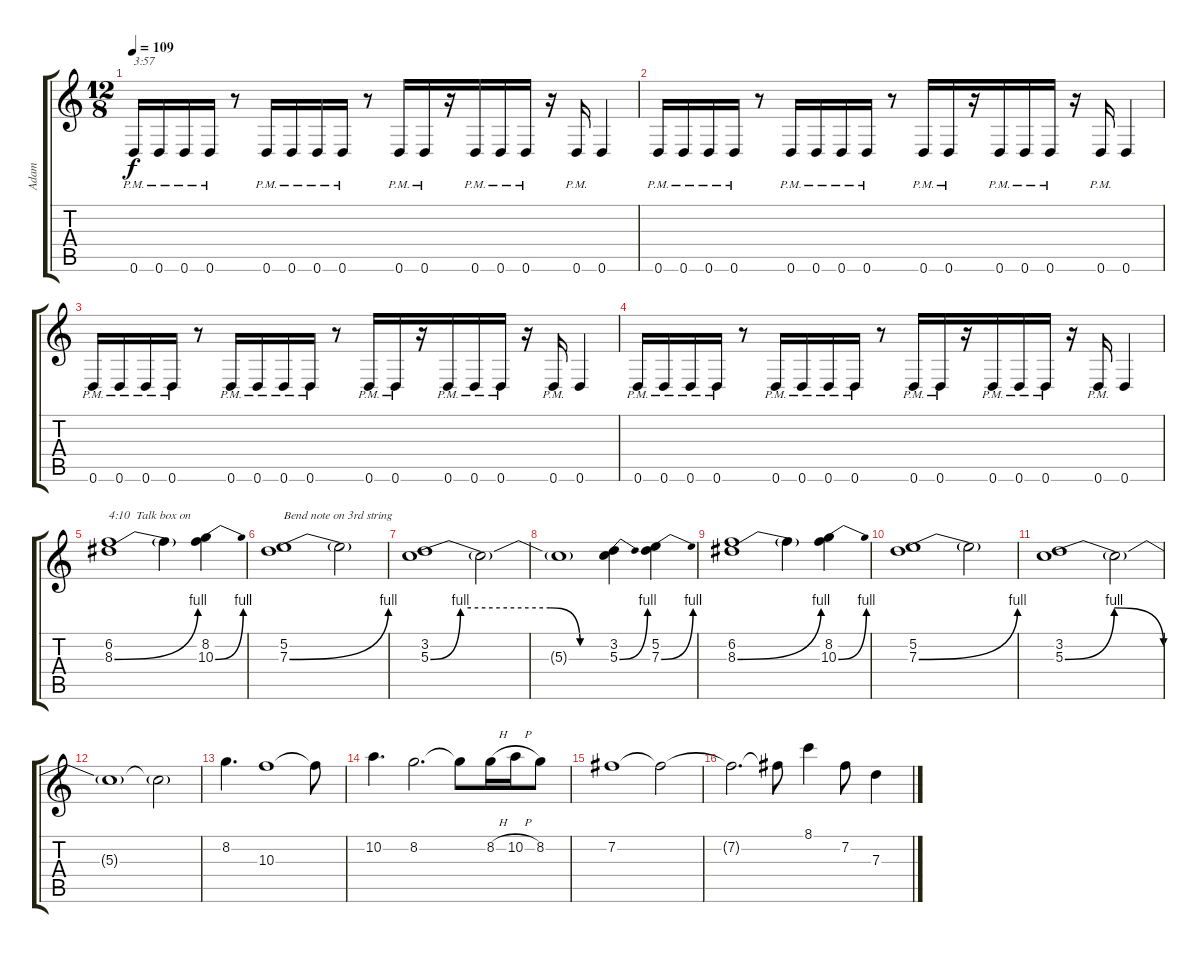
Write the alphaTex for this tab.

\track ("Adam" "Adam") {instrument distortionguitar}
\staff {score tabs}
\tuning (E4 B3 G3 D3 A2 D2) {hide}
\ts (12 8)
\tempo 109
\clef g2
\ks c
0.6{pm}.16{txt "3:57" dy f} 0.6{pm}.16 0.6{pm}.16 0.6{pm}.16 r.8 0.6{pm}.16 0.6{pm}.16 0.6{pm}.16 0.6{pm}.16 r.8 0.6{pm}.16 0.6{pm}.16 r.16 0.6{pm}.16 0.6{pm}.16 0.6{pm}.16 r.16 0.6{pm}.16 0.6.4 |
0.6{pm}.16 0.6{pm}.16 0.6{pm}.16 0.6{pm}.16 r.8 0.6{pm}.16 0.6{pm}.16 0.6{pm}.16 0.6{pm}.16 r.8 0.6{pm}.16 0.6{pm}.16 r.16 0.6{pm}.16 0.6{pm}.16 0.6{pm}.16 r.16 0.6{pm}.16 0.6.4 |
0.6{pm}.16 0.6{pm}.16 0.6{pm}.16 0.6{pm}.16 r.8 0.6{pm}.16 0.6{pm}.16 0.6{pm}.16 0.6{pm}.16 r.8 0.6{pm}.16 0.6{pm}.16 r.16 0.6{pm}.16 0.6{pm}.16 0.6{pm}.16 r.16 0.6{pm}.16 0.6.4 |
0.6{pm}.16 0.6{pm}.16 0.6{pm}.16 0.6{pm}.16 r.8 0.6{pm}.16 0.6{pm}.16 0.6{pm}.16 0.6{pm}.16 r.8 0.6{pm}.16 0.6{pm}.16 r.16 0.6{pm}.16 0.6{pm}.16 0.6{pm}.16 r.16 0.6{pm}.16 0.6.4 |
(6.2 8.3{be (bend 0 0 60 4)}).1{txt "4:10  Talk box on"} 8.3{t}.4 (8.2 10.3{be (bend 0 0 60 4)}).4 |
(5.2 7.3{be (bend 0 0 60 4)}).1{txt "Bend note on 3rd string"} 7.3{t}.2 |
(3.2 5.3{be (custom 0 0 10 4 40 4 50 0 60 0)}).1 5.3{t}.2 |
5.3{t}.1 (3.2 5.3{be (bend 0 0 60 4)}).4 (5.2 7.3{be (bend 0 0 60 4)}).4 |
(6.2 8.3{be (bend 0 0 60 4)}).1 8.3{t}.4 (8.2 10.3{be (bend 0 0 60 4)}).4 |
(5.2 7.3{be (bend 0 0 60 4)}).1 7.3{t}.2 |
(3.2 5.3{be (bendrelease 0 0 15 4 30 4 60 0)}).1 5.3{t}.2 |
5.3{t}.1 5.3{t}.2 |
8.2.4{d} 10.3.1 10.3{t}.8 |
10.2.4{d} 8.2.2{d} 8.2{t}.8 8.2{h}.16 10.2{h}.16 8.2.8 |
7.2.1 7.2{t}.2 |
7.2{t}.2{d} 7.2{t}.8 8.1.4 7.2.8 7.3.4
